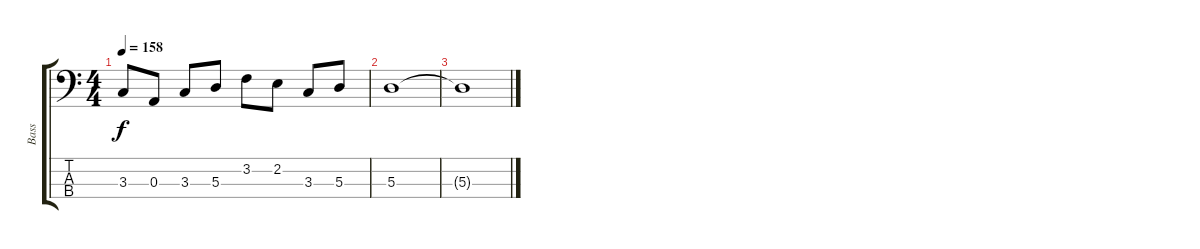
\track ("Bass" "Bass") {instrument electricbassfinger}
\staff {score tabs}
\tuning (G2 D2 A1 E1) {hide}
\ts (4 4)
\tempo 158
\clef f4
\ks c
3.3.8{dy f} 0.3.8 3.3.8 5.3.8 3.2.8 2.2.8 3.3.8 5.3.8 |
5.3.1 |
5.3{t}.1
